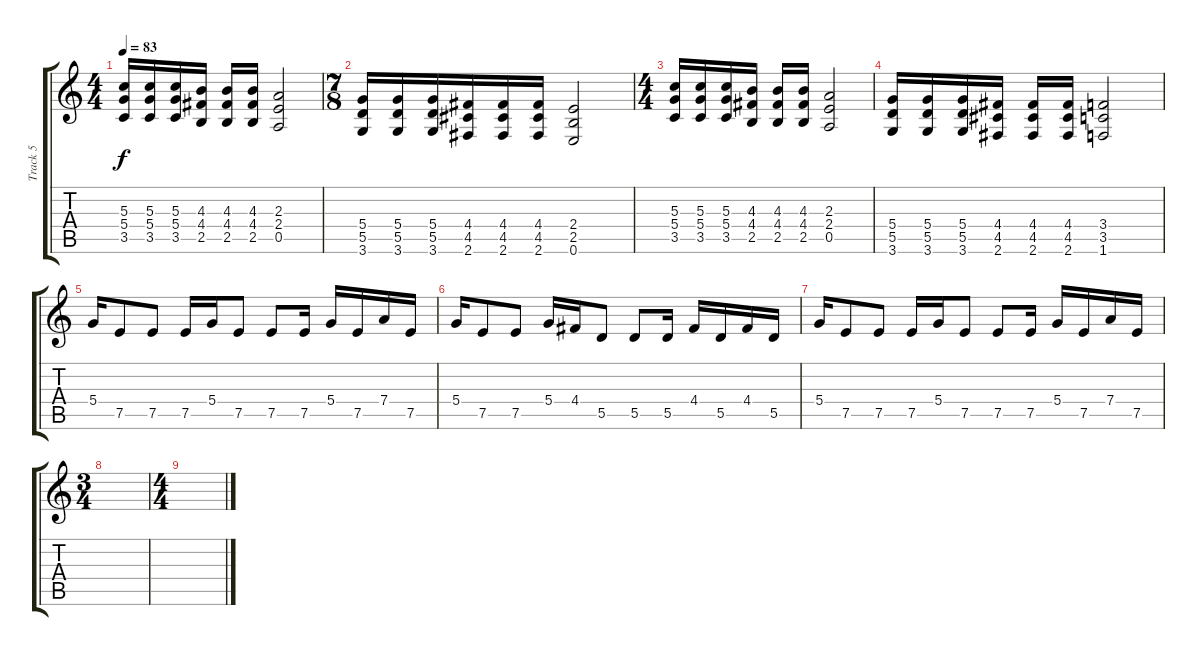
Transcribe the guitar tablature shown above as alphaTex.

\track ("Track 5" "Track 5") {instrument overdrivenguitar}
\staff {score tabs}
\tuning (E4 B3 G3 D3 A2 E2) {hide}
\ts (4 4)
\tempo 83
\clef g2
\ks c
(5.3 5.4 3.5).16{dy f} (5.3 5.4 3.5).16 (5.3 5.4 3.5).16 (4.3 4.4 2.5).16 (4.3 4.4 2.5).16 (4.3 4.4 2.5).16 (2.3 2.4 0.5).2 |
\ts (7 8)
(5.4 5.5 3.6).16 (5.4 5.5 3.6).16 (5.4 5.5 3.6).16 (4.4 4.5 2.6).16 (4.4 4.5 2.6).16 (4.4 4.5 2.6).16 (2.4 2.5 0.6).2 |
\ts (4 4)
(5.3 5.4 3.5).16 (5.3 5.4 3.5).16 (5.3 5.4 3.5).16 (4.3 4.4 2.5).16 (4.3 4.4 2.5).16 (4.3 4.4 2.5).16 (2.3 2.4 0.5).2 |
(5.4 5.5 3.6).16 (5.4 5.5 3.6).16 (5.4 5.5 3.6).16 (4.4 4.5 2.6).16 (4.4 4.5 2.6).16 (4.4 4.5 2.6).16 (3.4 3.5 1.6).2 |
5.4.16 7.5.8 7.5.8 7.5.16 5.4.16 7.5.8 7.5.8 7.5.16 5.4.16 7.5.16 7.4.16 7.5.16 |
5.4.16 7.5.8 7.5.8 5.4.16 4.4.16 5.5.8 5.5.8 5.5.16 4.4.16 5.5.16 4.4.16 5.5.16 |
5.4.16 7.5.8 7.5.8 7.5.16 5.4.16 7.5.8 7.5.8 7.5.16 5.4.16 7.5.16 7.4.16 7.5.16 |
\ts (3 4)
|
\ts (4 4)
